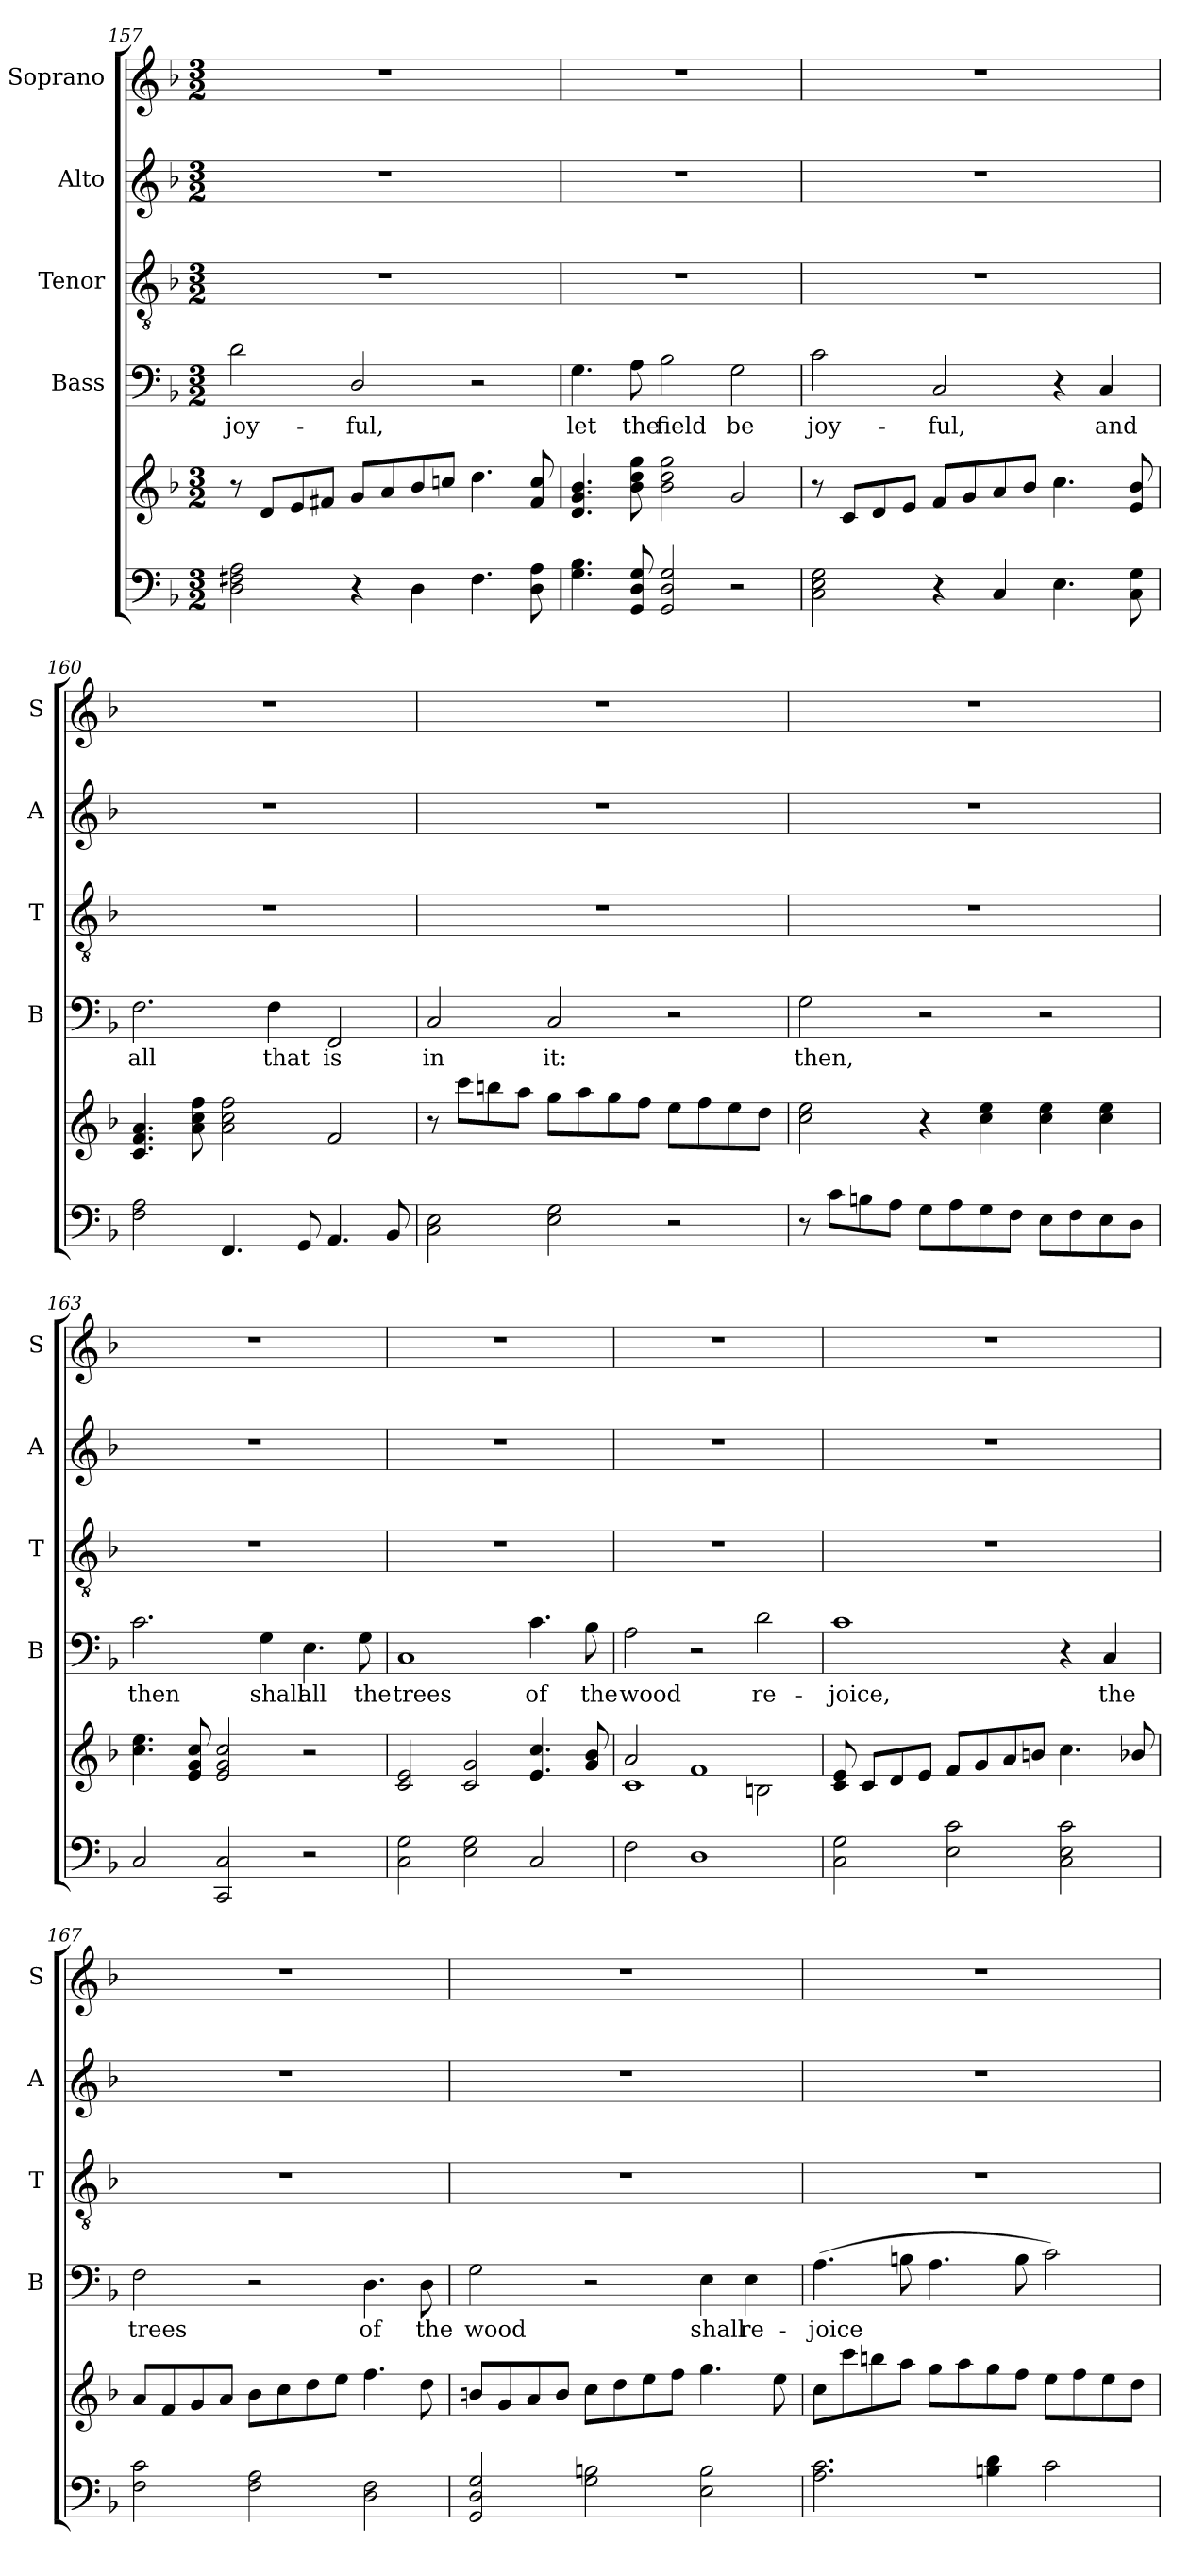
**kern	**kern	**kern	**text	**kern	**kern	**kern
*part6	*part5	*part4	*part4	*part3	*part2	*part1
*staff6	*staff5	*staff4	*staff4	*staff3	*staff2	*staff1
*	*	*I"Bass	*	*I"Tenor	*I"Alto	*I"Soprano
*	*	*I'B	*	*I'T	*I'A	*I'S
*clefF4	*clefG2	*clefF4	*	*clefGv2	*clefG2	*clefG2
*k[b-]	*k[b-]	*k[b-]	*	*k[b-]	*k[b-]	*k[b-]
*F:	*F:	*F:	*	*F:	*F:	*F:
*M3/2	*M3/2	*M3/2	*	*M3/2	*M3/2	*M3/2
=157	=157	=157	=157	=157	=157	=157
!	!	!	!LO:LY:b	!	!	!
2D\ 2F#X\ 2A\	8r	2d\	joy-	1.r	1.r	1.r
.	8d/L	.	.	.	.	.
.	8e/	.	.	.	.	.
.	8f#X/J	.	.	.	.	.
!	!	!	!LO:LY:b	!	!	!
4r	8g/L	2D/	-ful,	.	.	.
.	8a/	.	.	.	.	.
4D\	8b-/	.	.	.	.	.
.	8ccni/J	.	.	.	.	.
4.F#\	4.dd\	2r	.	.	.	.
8D\ 8A\	8f#/ 8cc/	.	.	.	.	.
=158	=158	=158	=158	=158	=158	=158
!	!	!	!LO:LY:b	!	!	!
4.G\ 4.B-\	4.d/ 4.g/ 4.b-/	4.G\	let	1.r	1.r	1.r
!	!	!	!LO:LY:b	!	!	!
8GG/ 8D/ 8G/	8b-\ 8dd\ 8gg\	8A\	the	.	.	.
!	!	!	!LO:LY:b	!	!	!
2GG/ 2D/ 2G/	2b-\ 2dd\ 2gg\	2B-i\	field	.	.	.
!	!	!	!LO:LY:b	!	!	!
2r	2g/	2G\	be	.	.	.
!!LO:PB:g=z
=159	=159	=159	=159	=159	=159	=159
!	!	!	!LO:LY:b	!	!	!
2C\ 2E\ 2G\	8r	2c\	joy-	1.r	1.r	1.r
.	8c/L	.	.	.	.	.
.	8d/	.	.	.	.	.
.	8e/J	.	.	.	.	.
!	!	!	!LO:LY:b	!	!	!
4r	8f/L	2C/	-ful,	.	.	.
.	8g/	.	.	.	.	.
4C/	8a/	.	.	.	.	.
.	8b-/J	.	.	.	.	.
4.E\	4.cc\	4r	.	.	.	.
!	!	!	!LO:LY:b	!	!	!
.	.	4C/	and	.	.	.
8C\ 8G\	8e/ 8b-/	.	.	.	.	.
=160	=160	=160	=160	=160	=160	=160
!	!	!	!LO:LY:b	!	!	!
2F\ 2A\	4.c/ 4.f/ 4.a/	2.F\	all	1.r	1.r	1.r
.	8a\ 8cc\ 8ff\	.	.	.	.	.
4.FF/	2a\ 2cc\ 2ff\	.	.	.	.	.
!	!	!	!LO:LY:b	!	!	!
.	.	4F\	that	.	.	.
8GG/	.	.	.	.	.	.
!	!	!	!LO:LY:b	!	!	!
4.AA/	2f/	2FF/	is	.	.	.
8BB-/	.	.	.	.	.	.
=161	=161	=161	=161	=161	=161	=161
!	!	!	!LO:LY:b	!	!	!
2C\ 2E\	8r	2C/	in	1.r	1.r	1.r
.	8ccc\L	.	.	.	.	.
.	8bbn\	.	.	.	.	.
.	8aa\J	.	.	.	.	.
!	!	!	!LO:LY:b	!	!	!
2E\ 2G\	8gg\L	2C/	it:	.	.	.
.	8aa\	.	.	.	.	.
.	8gg\	.	.	.	.	.
.	8ff\J	.	.	.	.	.
2r	8ee\L	2r	.	.	.	.
.	8ff\	.	.	.	.	.
.	8ee\	.	.	.	.	.
.	8dd\J	.	.	.	.	.
=162	=162	=162	=162	=162	=162	=162
!	!	!	!LO:LY:b	!	!	!
8r	2cc\ 2ee\	2G\	then,	1.r	1.r	1.r
8c\L	.	.	.	.	.	.
8Bn\	.	.	.	.	.	.
8A\J	.	.	.	.	.	.
8G\L	4r	2r	.	.	.	.
8A\	.	.	.	.	.	.
8G\	4cc\ 4ee\	.	.	.	.	.
8F\J	.	.	.	.	.	.
8E\L	4cc\ 4ee\	2r	.	.	.	.
8F\	.	.	.	.	.	.
8E\	4cc\ 4ee\	.	.	.	.	.
8D\J	.	.	.	.	.	.
=163	=163	=163	=163	=163	=163	=163
!	!	!	!LO:LY:b	!	!	!
2C/	4.cc\ 4.ee\	2.c\	then	1.r	1.r	1.r
.	8e/ 8g/ 8cc/	.	.	.	.	.
2CC/ 2C/	2e/ 2g/ 2cc/	.	.	.	.	.
!	!	!	!LO:LY:b	!	!	!
.	.	4G\	shall	.	.	.
!	!	!	!LO:LY:b	!	!	!
2r	2r	4.E\	all	.	.	.
!	!	!	!LO:LY:b	!	!	!
.	.	8G\	the	.	.	.
=164	=164	=164	=164	=164	=164	=164
!	!	!	!LO:LY:b	!	!	!
2C\ 2G\	2c/ 2e/	1C	trees	1.r	1.r	1.r
2E\ 2G\	2c/ 2g/	.	.	.	.	.
!	!	!	!LO:LY:b	!	!	!
2C/	4.e/ 4.cc/	4.c\	of	.	.	.
!	!	!	!LO:LY:b	!	!	!
.	8g/ 8b-/	8B-\	the	.	.	.
!!LO:LB:g=z
=165	=165	=165	=165	=165	=165	=165
*	*^	*	*	*	*	*
!	!	!	!	!LO:LY:b	!	!	!
2F\	2a/	1c	2A\	wood	1.r	1.r	1.r
1D	1f	.	2r	.	.	.	.
!	!	!	!	!LO:LY:b	!	!	!
.	.	2Bn\	2d\	re-	.	.	.
=166	=166	=166	=166	=166	=166	=166	=166
!	!	!	!	!LO:LY:b	!	!	!
2C\ 2G\	8c/ 8e/	1ryy	1c	-joice,	1.r	1.r	1.r
.	8c/L	.	.	.	.	.	.
.	8d/	.	.	.	.	.	.
.	8e/J	.	.	.	.	.	.
2E\ 2c\	8f/L	.	.	.	.	.	.
.	8g/	.	.	.	.	.	.
.	8a/	.	.	.	.	.	.
.	8bn/J	.	.	.	.	.	.
2C\ 2E\ 2c\	4.cc\	2ryy	4r	.	.	.	.
!	!	!	!	!LO:LY:b	!	!	!
.	.	.	4C/	the	.	.	.
.	8b-X/	.	.	.	.	.	.
=167	=167	=167	=167	=167	=167	=167	=167
!	!	!	!	!LO:LY:b	!	!	!
2F\ 2c\	8a/L	1ryy	2F\	trees	1.r	1.r	1.r
.	8f/	.	.	.	.	.	.
.	8g/	.	.	.	.	.	.
.	8a/J	.	.	.	.	.	.
2F\ 2A\	8b-\L	.	2r	.	.	.	.
.	8cc\	.	.	.	.	.	.
.	8dd\	.	.	.	.	.	.
.	8ee\J	.	.	.	.	.	.
!	!	!	!	!LO:LY:b	!	!	!
2D\ 2F\	4.ff\	2ryy	4.D\	of	.	.	.
!	!	!	!	!LO:LY:b	!	!	!
.	8dd\	.	8D\	the	.	.	.
=168	=168	=168	=168	=168	=168	=168	=168
!	!	!	!	!LO:LY:b	!	!	!
2GG/ 2D/ 2G/	8bn/L	1ryy	2G\	wood	1.r	1.r	1.r
.	8g/	.	.	.	.	.	.
.	8a/	.	.	.	.	.	.
.	8b/J	.	.	.	.	.	.
2G\ 2Bn\	8cc\L	.	2r	.	.	.	.
.	8dd\	.	.	.	.	.	.
.	8ee\	.	.	.	.	.	.
.	8ff\J	.	.	.	.	.	.
!	!	!	!	!LO:LY:b	!	!	!
2E\ 2B\	4.gg\	2ryy	4E\	shall	.	.	.
!	!	!	!	!LO:LY:b	!	!	!
.	.	.	4E\	re-	.	.	.
.	8ee\	.	.	.	.	.	.
=169	=169	=169	=169	=169	=169	=169	=169
!	!	!	!	!LO:LY:b	!	!	!
2.A\ 2.c\	8cc\L	1ryy	(>4.A\	-joice	1.r	1.r	1.r
.	8ccc\	.	.	.	.	.	.
.	8bbn\	.	.	.	.	.	.
.	8aa\J	.	8Bn\	.	.	.	.
.	8gg\L	.	4.A\	.	.	.	.
.	8aa\	.	.	.	.	.	.
4Bn\ 4d\	8gg\	.	.	.	.	.	.
.	8ff\J	.	8B\	.	.	.	.
2c\	8ee\L	2ryy	2c\)	.	.	.	.
.	8ff\	.	.	.	.	.	.
.	8ee\	.	.	.	.	.	.
.	8dd\J	.	.	.	.	.	.
*	*v	*v	*	*	*	*	*
=	=	=	=	=	=	=
*-	*-	*-	*-	*-	*-	*-
